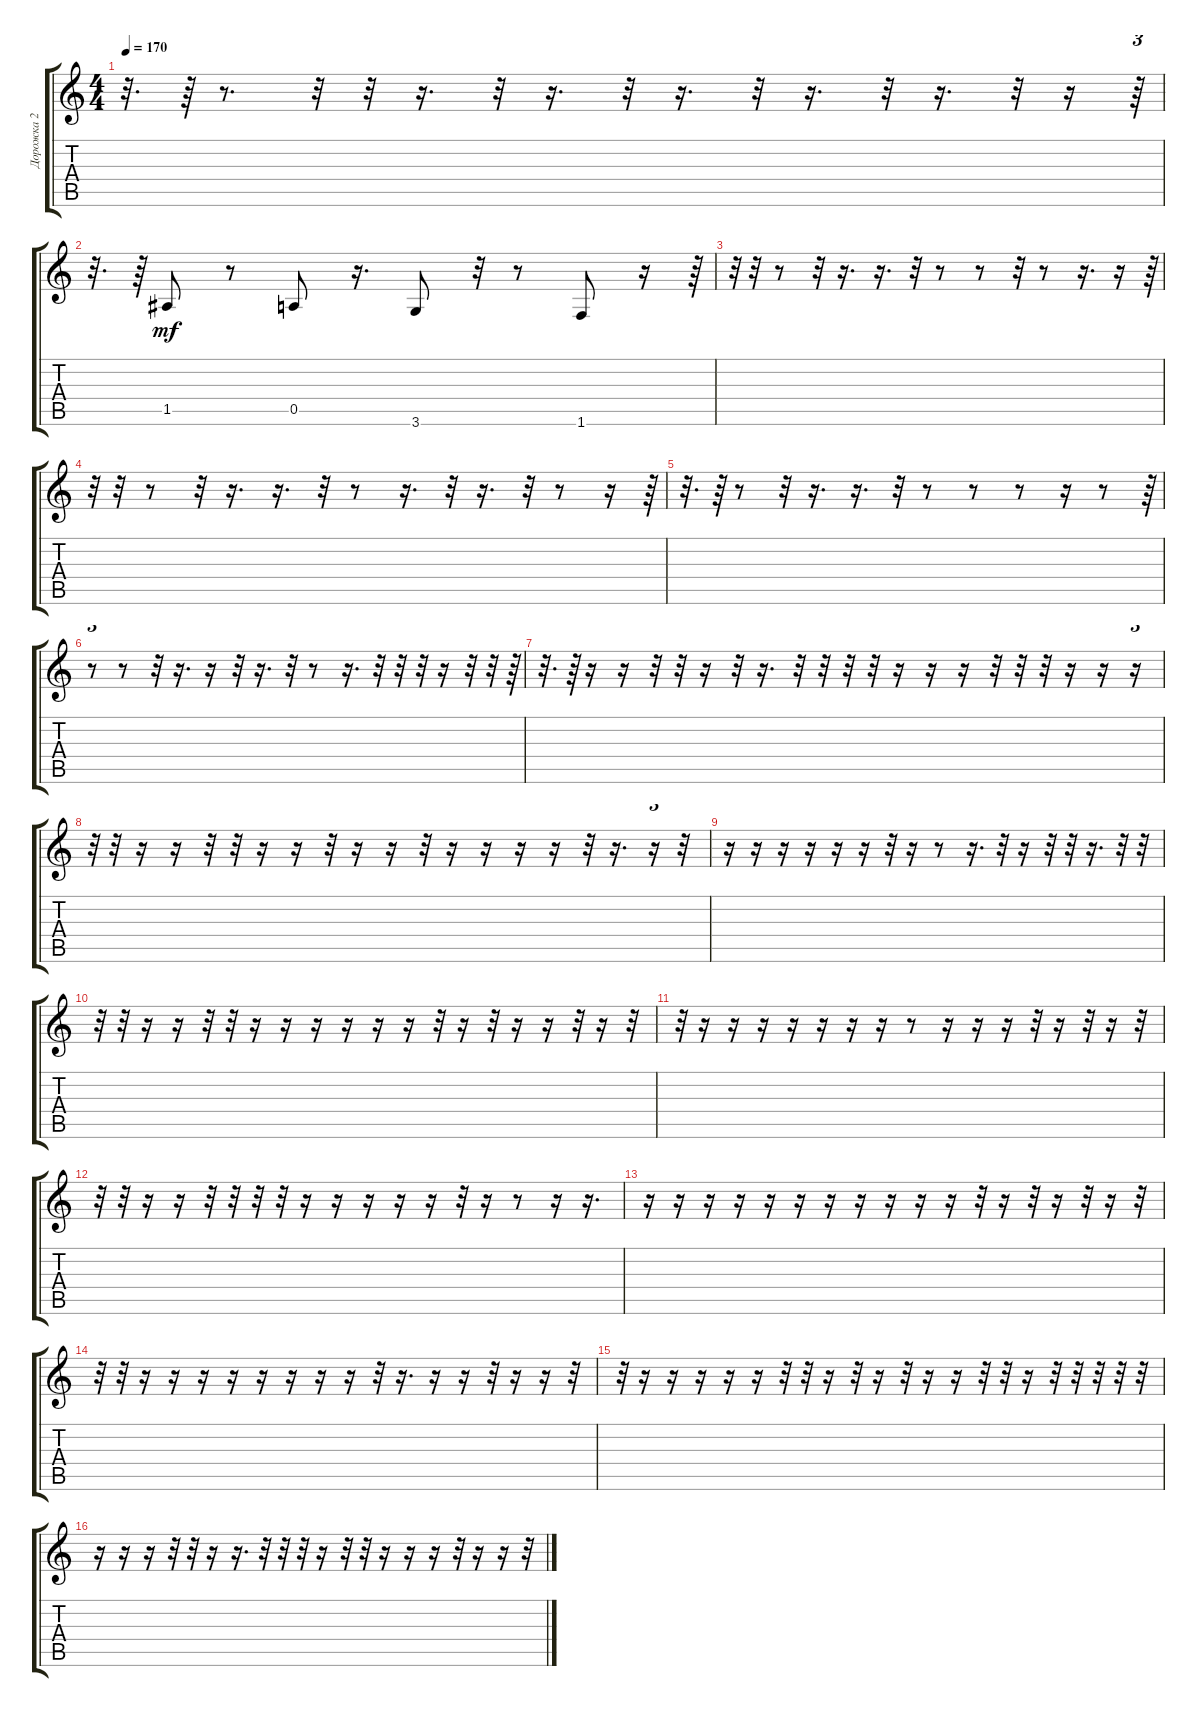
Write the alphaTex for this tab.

\track ("Дорожка 2" "Дорожка 2") {instrument electricbassfinger}
\staff {score tabs}
\tuning (E4 B3 G3 D3 A2 E2) {hide}
\ts (4 4)
\tempo 170
\clef g2
\ks c
r.32{d dy f} r.64 r.8{d} r.32 r.32 r.16{d} r.32 r.16{d} r.32 r.16{d} r.32 r.16{d} r.32 r.16{d} r.32 r.16 r.64{tu (3 2)} |
r.32{d} r.64 1.5.8{dy mf} r.8 0.5.8 r.16{d} 3.6.8 r.32 r.8 1.6.8 r.16 r.64{tu (3 2)} |
r.32{tu (3 2)} r.32 r.8 r.32 r.16{d} r.16{d} r.32 r.8 r.8 r.32 r.8 r.16{d} r.16 r.64{tu (3 2)} |
r.32{tu (3 2)} r.32 r.8 r.32 r.16{d} r.16{d} r.32 r.8 r.16{d} r.32 r.16{d} r.32 r.8 r.16 r.64{tu (3 2)} |
r.32{d} r.64 r.8 r.32 r.16{d} r.16{d} r.32 r.8 r.8 r.8 r.16 r.8 r.64{tu (3 2)} |
r.8{tu (3 2)} r.8 r.32 r.16{d} r.16 r.32 r.16{d} r.32 r.8 r.16{d} r.32 r.32 r.32 r.16 r.32 r.32 r.64{tu (3 2)} |
r.32{d} r.64 r.16 r.16 r.32 r.32 r.16 r.32 r.16{d} r.32 r.32 r.32 r.32 r.16 r.16 r.16 r.32 r.32 r.32 r.16 r.16 r.16{tu (3 2)} |
r.32{tu (3 2)} r.32 r.16 r.16 r.32 r.32 r.16 r.16 r.32 r.16 r.16 r.32 r.16 r.16 r.16 r.16 r.32 r.16{d} r.16{tu (3 2)} r.32 |
r.16 r.16 r.16 r.16 r.16 r.16 r.32 r.16 r.8 r.16{d} r.32 r.16 r.32 r.32 r.16{d} r.32 r.32 |
r.32 r.32 r.16 r.16 r.32 r.32 r.16 r.16 r.16 r.16 r.16 r.16 r.32 r.16 r.32 r.16 r.16 r.32 r.16 r.32 |
r.32 r.16 r.16 r.16 r.16 r.16 r.16 r.16 r.8 r.16 r.16 r.16 r.32 r.16 r.32 r.16 r.32 |
r.32 r.32 r.16 r.16 r.32 r.32 r.32 r.32 r.16 r.16 r.16 r.16 r.16 r.32 r.16 r.8 r.16 r.16{d} |
r.16 r.16 r.16 r.16 r.16 r.16 r.16 r.16 r.16 r.16 r.16 r.32 r.16 r.32 r.16 r.32 r.16 r.32 |
r.32 r.32 r.16 r.16 r.16 r.16 r.16 r.16 r.16 r.16 r.32 r.16{d} r.16 r.16 r.32 r.16 r.16 r.32 |
r.32 r.16 r.16 r.16 r.16 r.16 r.32 r.32 r.16 r.32 r.16 r.32 r.16 r.16 r.32 r.32 r.16 r.32 r.32 r.32 r.32 r.32 |
r.16 r.16 r.16 r.32 r.32 r.16 r.16{d} r.32 r.32 r.32 r.16 r.32 r.32 r.16 r.16 r.16 r.32 r.16 r.16 r.32
